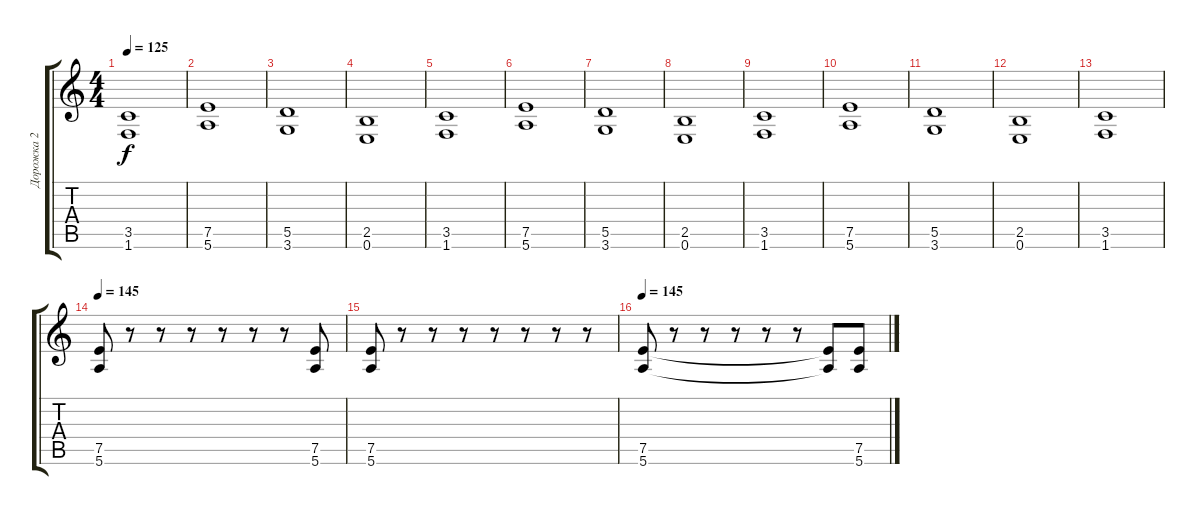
\track ("Дорожка 2" "Дорожка 2") {instrument distortionguitar}
\staff {score tabs}
\tuning (E4 B3 G3 D3 A2 E2) {hide}
\ts (4 4)
\tempo 125
\clef g2
\ks c
(3.5 1.6).1{dy f} |
(7.5 5.6).1 |
(5.5 3.6).1 |
(2.5 0.6).1 |
(3.5 1.6).1 |
(7.5 5.6).1 |
(5.5 3.6).1 |
(2.5 0.6).1 |
(3.5 1.6).1 |
(7.5 5.6).1 |
(5.5 3.6).1 |
(2.5 0.6).1 |
(3.5 1.6).1 |
\tempo 145
(7.5 5.6).8 r.8 r.8 r.8 r.8 r.8 r.8 (7.5 5.6).8 |
(7.5 5.6).8 r.8 r.8 r.8 r.8 r.8 r.8 r.8 |
\tempo 145
(7.5 5.6).8 r.8 r.8 r.8 r.8 r.8 (7.5{t} 5.6{t}).8 (7.5 5.6).8
